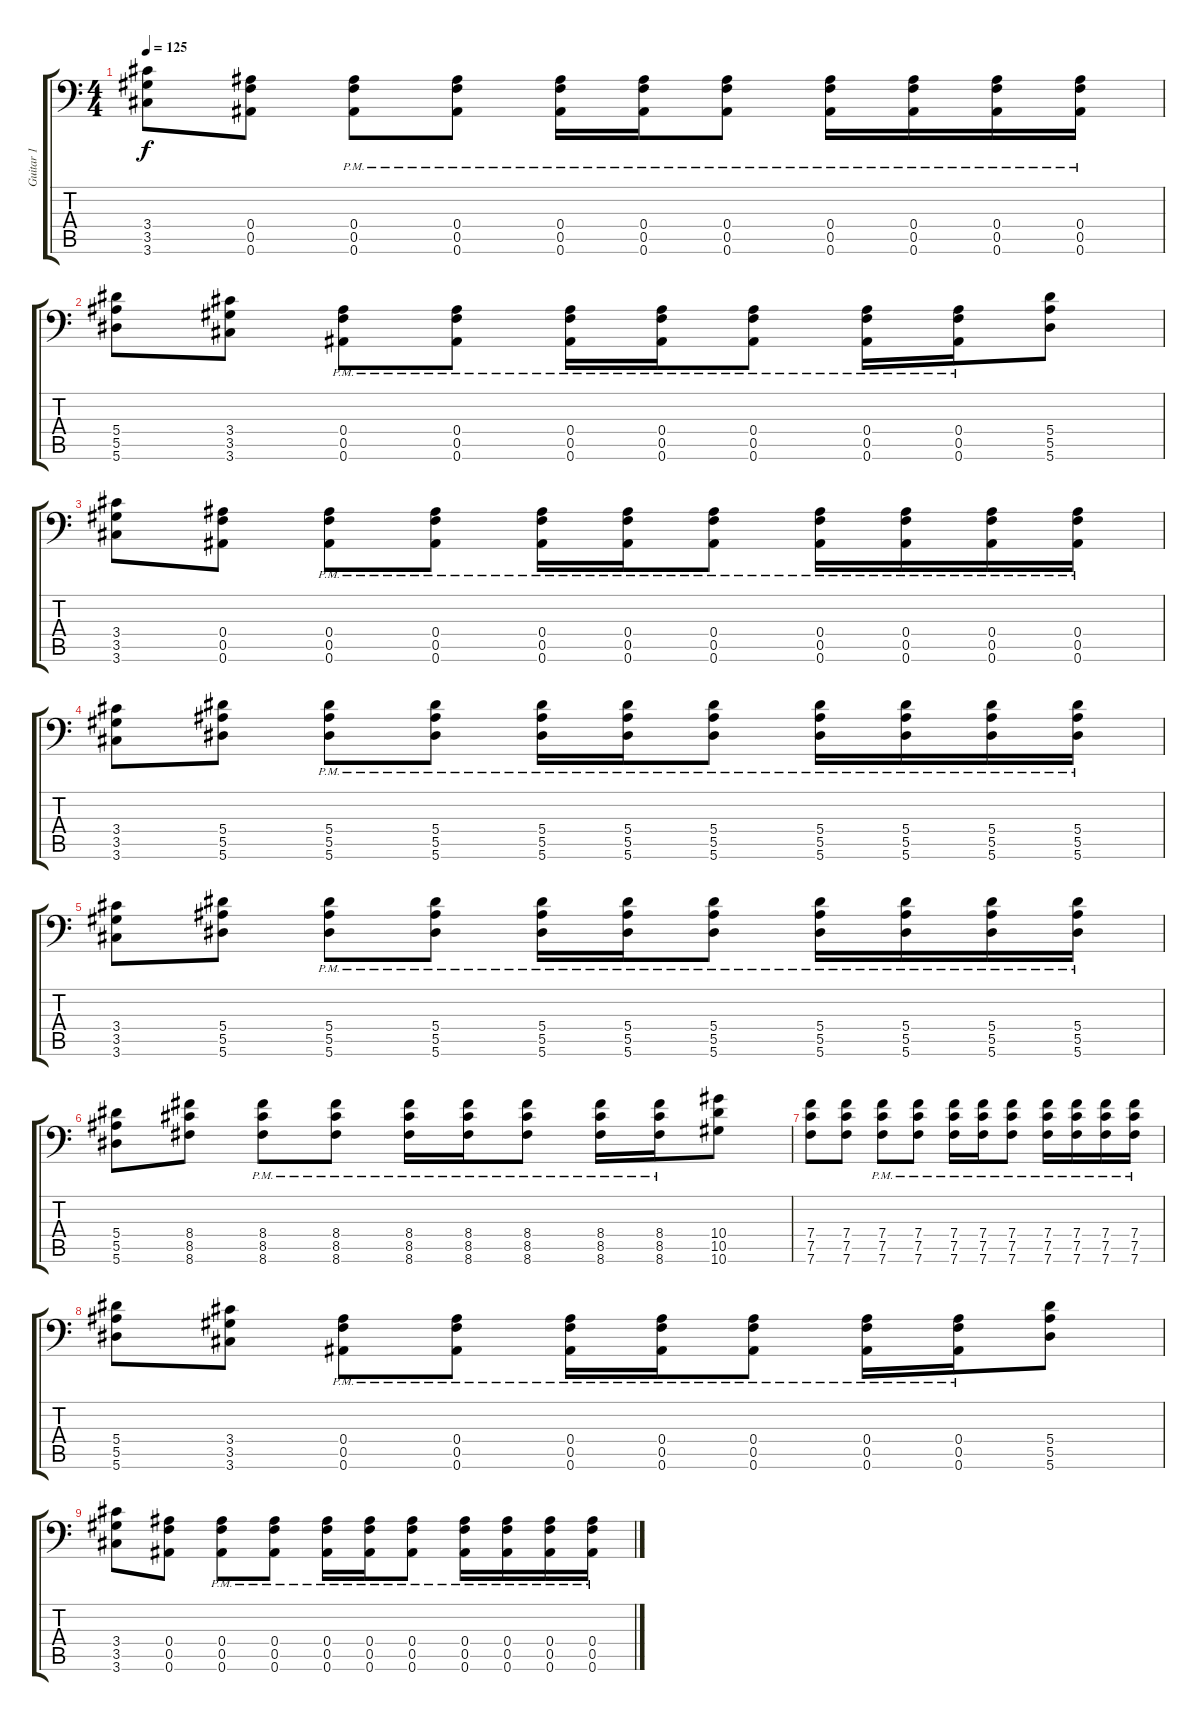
\track ("Guitar 1" "Guitar 1") {instrument distortionguitar}
\staff {score tabs}
\tuning (C4 G3 Eb3 Bb2 F2 Bb1) {hide}
\ts (4 4)
\tempo 125
\clef f4
\ks c
(3.4 3.5 3.6).8{dy f} (0.4 0.5 0.6).8 (0.4{pm} 0.5{pm} 0.6{pm}).8 (0.4{pm} 0.5{pm} 0.6{pm}).8 (0.4{pm} 0.5{pm} 0.6{pm}).16 (0.4{pm} 0.5{pm} 0.6{pm}).16 (0.4{pm} 0.5{pm} 0.6{pm}).8 (0.4{pm} 0.5{pm} 0.6{pm}).16 (0.4{pm} 0.5{pm} 0.6{pm}).16 (0.4{pm} 0.5{pm} 0.6{pm}).16 (0.4{pm} 0.5{pm} 0.6{pm}).16 |
(5.4 5.5 5.6).8 (3.4 3.5 3.6).8 (0.4{pm} 0.5{pm} 0.6{pm}).8 (0.4{pm} 0.5{pm} 0.6{pm}).8 (0.4{pm} 0.5{pm} 0.6{pm}).16 (0.4{pm} 0.5{pm} 0.6{pm}).16 (0.4{pm} 0.5{pm} 0.6{pm}).8 (0.4{pm} 0.5 0.6{pm}).16 (0.4{pm} 0.5 0.6{pm}).16 (5.4 5.5 5.6).8 |
(3.4 3.5 3.6).8 (0.4 0.5 0.6).8 (0.4{pm} 0.5{pm} 0.6{pm}).8 (0.4{pm} 0.5{pm} 0.6{pm}).8 (0.4{pm} 0.5{pm} 0.6{pm}).16 (0.4{pm} 0.5{pm} 0.6{pm}).16 (0.4{pm} 0.5{pm} 0.6{pm}).8 (0.4{pm} 0.5{pm} 0.6{pm}).16 (0.4{pm} 0.5{pm} 0.6{pm}).16 (0.4{pm} 0.5{pm} 0.6{pm}).16 (0.4{pm} 0.5{pm} 0.6{pm}).16 |
(3.4 3.5 3.6).8 (5.4 5.5 5.6).8 (5.4{pm} 5.5{pm} 5.6{pm}).8 (5.4{pm} 5.5{pm} 5.6{pm}).8 (5.4{pm} 5.5{pm} 5.6{pm}).16 (5.4{pm} 5.5{pm} 5.6{pm}).16 (5.4{pm} 5.5{pm} 5.6{pm}).8 (5.4{pm} 5.5 5.6{pm}).16 (5.4{pm} 5.5 5.6{pm}).16 (5.4{pm} 5.5{pm} 5.6{pm}).16 (5.4{pm} 5.5{pm} 5.6{pm}).16 |
(3.4 3.5 3.6).8 (5.4 5.5 5.6).8 (5.4{pm} 5.5{pm} 5.6{pm}).8 (5.4{pm} 5.5{pm} 5.6{pm}).8 (5.4{pm} 5.5{pm} 5.6{pm}).16 (5.4{pm} 5.5{pm} 5.6{pm}).16 (5.4{pm} 5.5{pm} 5.6{pm}).8 (5.4{pm} 5.5 5.6{pm}).16 (5.4{pm} 5.5 5.6{pm}).16 (5.4{pm} 5.5{pm} 5.6{pm}).16 (5.4{pm} 5.5{pm} 5.6{pm}).16 |
(5.4 5.5 5.6).8 (8.4 8.5 8.6).8 (8.4{pm} 8.5{pm} 8.6{pm}).8 (8.4{pm} 8.5{pm} 8.6{pm}).8 (8.4{pm} 8.5{pm} 8.6{pm}).16 (8.4{pm} 8.5{pm} 8.6{pm}).16 (8.4{pm} 8.5{pm} 8.6{pm}).8 (8.4{pm} 8.5 8.6{pm}).16 (8.4{pm} 8.5 8.6{pm}).16 (10.4 10.5 10.6).8 |
(7.4 7.5 7.6).8 (7.4 7.5 7.6).8 (7.4{pm} 7.5{pm} 7.6{pm}).8 (7.4{pm} 7.5{pm} 7.6{pm}).8 (7.4{pm} 7.5{pm} 7.6{pm}).16 (7.4{pm} 7.5{pm} 7.6{pm}).16 (7.4{pm} 7.5{pm} 7.6{pm}).8 (7.4{pm} 7.5{pm} 7.6{pm}).16 (7.4{pm} 7.5{pm} 7.6{pm}).16 (7.4{pm} 7.5{pm} 7.6{pm}).16 (7.4{pm} 7.5{pm} 7.6{pm}).16 |
(5.4 5.5 5.6).8 (3.4 3.5 3.6).8 (0.4{pm} 0.5{pm} 0.6{pm}).8 (0.4{pm} 0.5{pm} 0.6{pm}).8 (0.4{pm} 0.5{pm} 0.6{pm}).16 (0.4{pm} 0.5{pm} 0.6{pm}).16 (0.4{pm} 0.5{pm} 0.6{pm}).8 (0.4{pm} 0.5 0.6{pm}).16 (0.4{pm} 0.5 0.6{pm}).16 (5.4 5.5 5.6).8 |
(3.4 3.5 3.6).8 (0.4 0.5 0.6).8 (0.4{pm} 0.5{pm} 0.6{pm}).8 (0.4{pm} 0.5{pm} 0.6{pm}).8 (0.4{pm} 0.5{pm} 0.6{pm}).16 (0.4{pm} 0.5{pm} 0.6{pm}).16 (0.4{pm} 0.5{pm} 0.6{pm}).8 (0.4{pm} 0.5{pm} 0.6{pm}).16 (0.4{pm} 0.5{pm} 0.6{pm}).16 (0.4{pm} 0.5{pm} 0.6{pm}).16 (0.4{pm} 0.5{pm} 0.6{pm}).16
